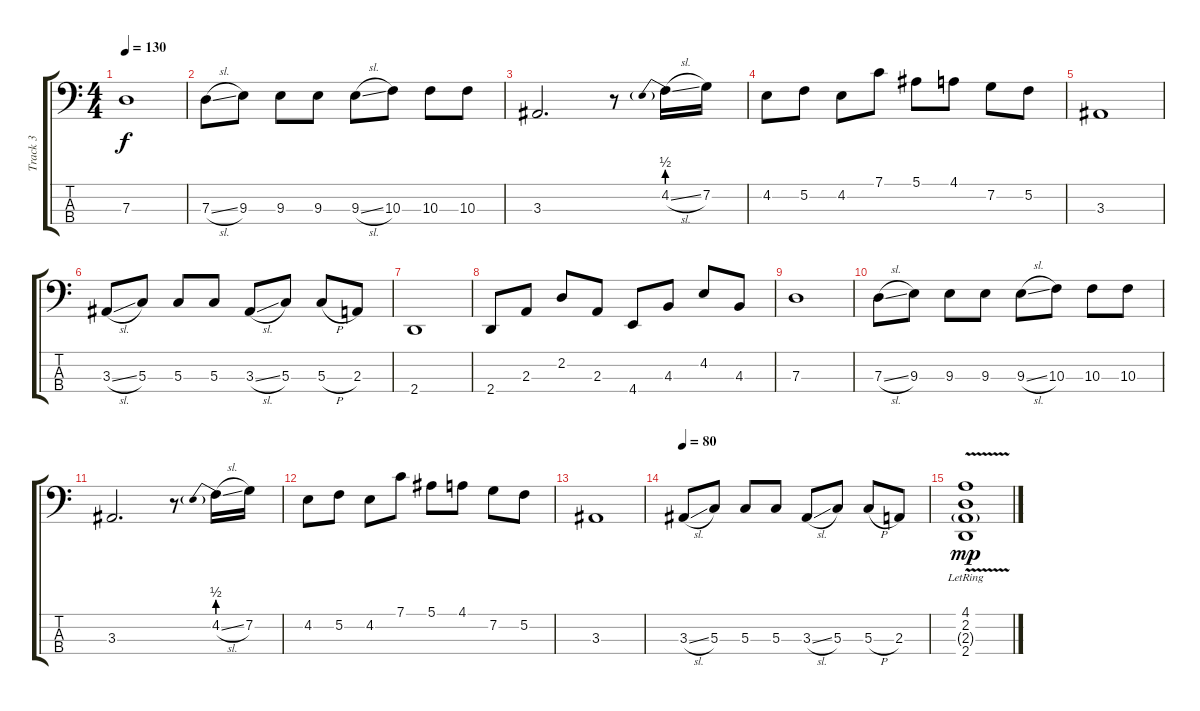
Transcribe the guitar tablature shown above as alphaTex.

\track ("Track 3" "Track 3") {instrument electricbassfinger}
\staff {score tabs}
\tuning (F2 C2 G1 C1) {hide}
\ts (4 4)
\tempo 130
\clef f4
\ks c
7.3.1{dy f} |
7.3{sl}.8 9.3.8 9.3.8 9.3.8 9.3{sl}.8 10.3.8 10.3.8 10.3.8 |
3.3.2{d} r.8 4.2{be (prebend 0 2 60 2) sl}.16 7.2.16 |
4.2.8 5.2.8 4.2.8 7.1.8 5.1.8 4.1.8 7.2.8 5.2.8 |
3.3.1 |
3.3{sl}.8 5.3.8 5.3.8 5.3.8 3.3{sl}.8 5.3.8 5.3{h}.8 2.3.8 |
2.4.1 |
2.4.8 2.3.8 2.2.8 2.3.8 4.4.8 4.3.8 4.2.8 4.3.8 |
7.3.1 |
7.3{sl}.8 9.3.8 9.3.8 9.3.8 9.3{sl}.8 10.3.8 10.3.8 10.3.8 |
3.3.2{d} r.8 4.2{be (prebend 0 2 60 2) sl}.16 7.2.16 |
4.2.8 5.2.8 4.2.8 7.1.8 5.1.8 4.1.8 7.2.8 5.2.8 |
3.3.1 |
\tempo 80
3.3{sl}.8 5.3.8 5.3.8 5.3.8 3.3{sl}.8 5.3.8 5.3{h}.8 2.3.8 |
(4.1 2.2{lr} 2.3{g lr} 2.4{v lr}).1{dy mp}
